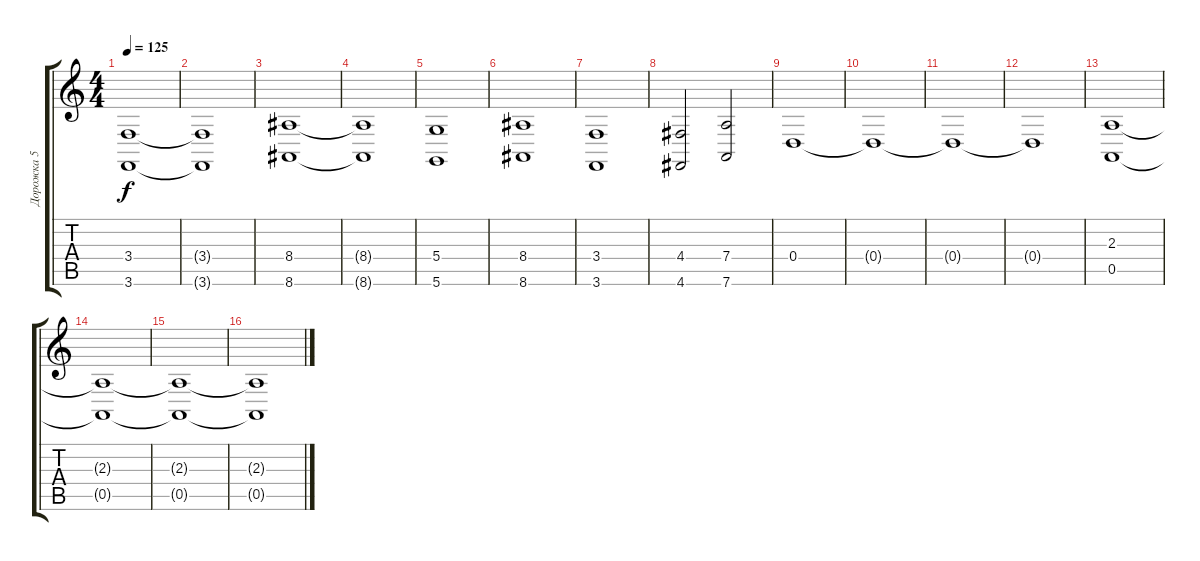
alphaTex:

\track ("Дорожка 5" "Дорожка 5") {instrument synthstrings2}
\staff {score tabs}
\tuning (E4 B3 G3 D3 A2 D2) {hide}
\ts (4 4)
\tempo 125
\clef g2
\ks c
(3.4 3.6).1{dy f} |
(3.4{t} 3.6{t}).1 |
(8.4 8.6).1 |
(8.4{t} 8.6{t}).1 |
(5.4 5.6).1 |
(8.4 8.6).1 |
(3.4 3.6).1 |
(4.4 4.6).2 (7.4 7.6).2 |
0.4.1 |
0.4{t}.1 |
0.4{t}.1 |
0.4{t}.1 |
(2.3 0.5).1 |
(2.3{t} 0.5{t}).1 |
(2.3{t} 0.5{t}).1 |
(2.3{t} 0.5{t}).1
